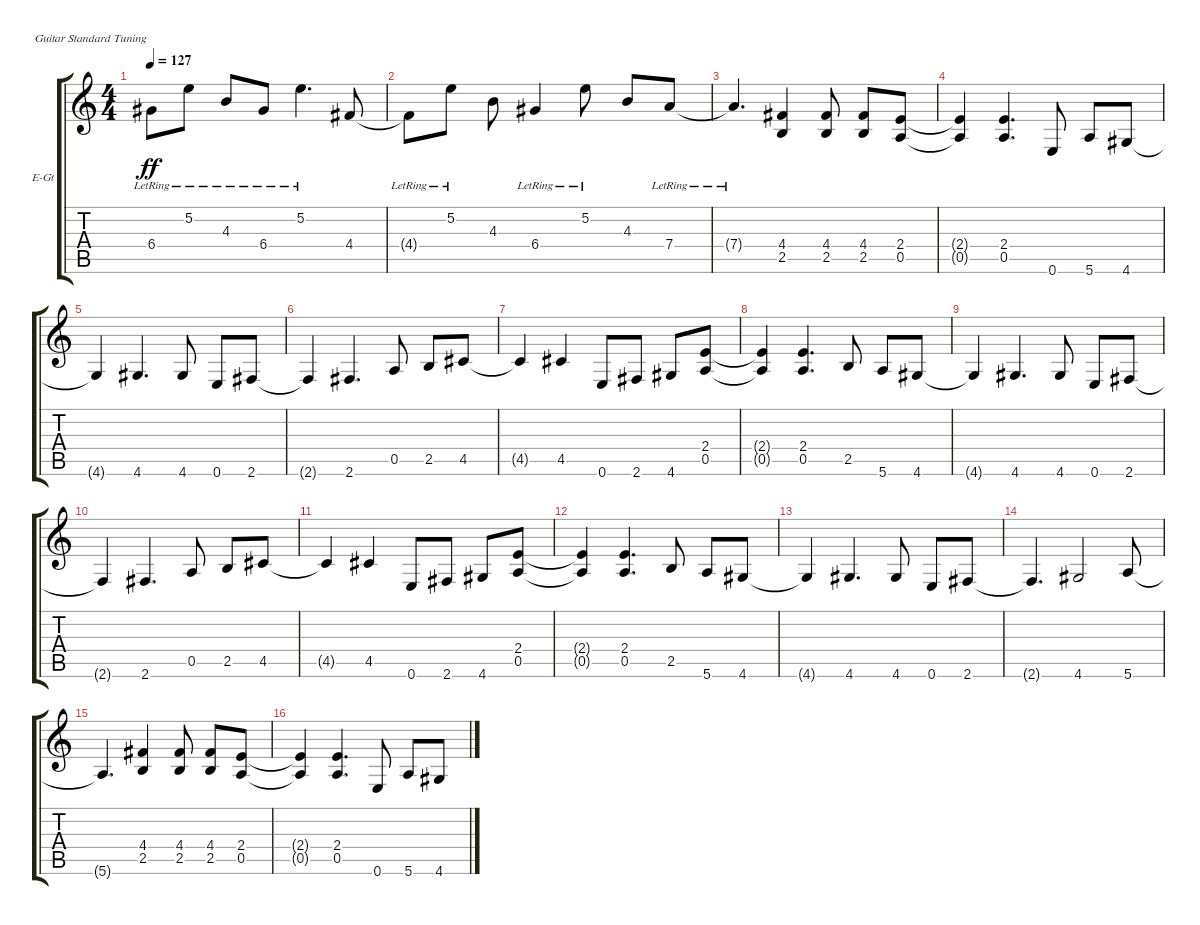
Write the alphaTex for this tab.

\defaultSystemsLayout 4
\bracketExtendMode groupsimilarinstruments
\firstSystemTrackNameOrientation horizontal
\otherSystemsTrackNameOrientation horizontal
\track ("Electric Guitar" "E-Gt") {instrument electricguitarclean}
\staff {score tabs}
\tuning (E4 B3 G3 D3 A2 E2)
\ts (4 4)
\tempo 127
\clef g2
\scale
0.25
\ks c
6.4{lr t}.8{dy ff} 5.2{lr}.8 4.3{lr}.8 6.4{lr}.8 5.2{lr}.4{d} 4.4.8 |
\scale
0.25 4.4{lr t}.8 5.2{lr}.8 4.3.8 6.4{lr}.4 5.2{lr}.8 4.3.8 7.4{lr}.8 |
\scale
0.25 7.4{lr t}.4{d} (4.4 2.5).4 (4.4 2.5).8 (4.4 2.5).8 (2.4 0.5).8 |
\scale
0.25 (2.4{t} 0.5{t}).4 (2.4 0.5).4{d} 0.6.8 5.6.8 4.6.8 |
\scale
0.25 4.6{t}.4 4.6.4{d} 4.6.8 0.6.8 2.6.8 |
\scale
0.25 2.6{t}.4 2.6.4{d} 0.5.8 2.5.8 4.5.8 |
\scale
0.25 4.5{t}.4 4.5.4 0.6.8 2.6.8 4.6.8 (2.4 0.5).8 |
\scale
0.25 (2.4{t} 0.5{t}).4 (2.4 0.5).4{d} 2.5.8 5.6.8 4.6.8 |
\scale
0.25 4.6{t}.4 4.6.4{d} 4.6.8 0.6.8 2.6.8 |
\scale
0.25 2.6{t}.4 2.6.4{d} 0.5.8 2.5.8 4.5.8 |
\scale
0.25 4.5{t}.4 4.5.4 0.6.8 2.6.8 4.6.8 (2.4 0.5).8 |
\scale
0.25 (2.4{t} 0.5{t}).4 (2.4 0.5).4{d} 2.5.8 5.6.8 4.6.8 |
\scale
0.25 4.6{t}.4 4.6.4{d} 4.6.8 0.6.8 2.6.8 |
\scale
0.25 2.6{t}.4{d} 4.6.2 5.6.8 |
\scale
0.25 5.6{t}.4{d} (4.4 2.5).4 (4.4 2.5).8 (4.4 2.5).8 (2.4 0.5).8 |
\scale
0.25 (2.4{t} 0.5{t}).4 (2.4 0.5).4{d} 0.6.8 5.6.8 4.6.8
